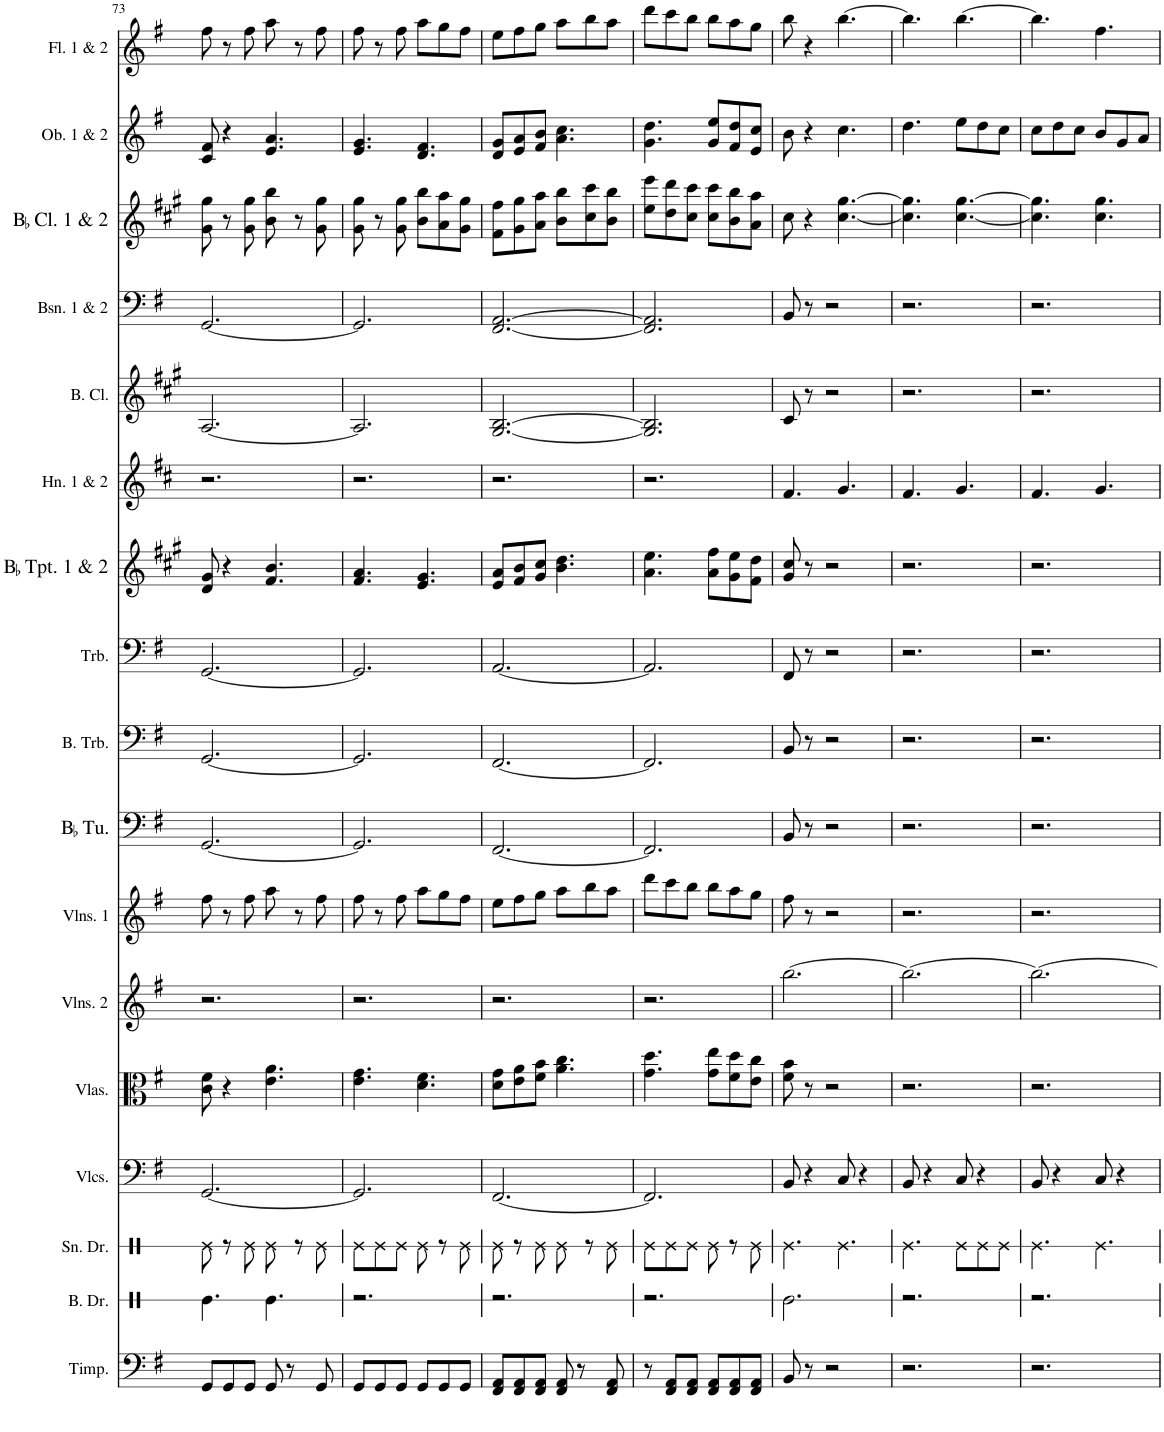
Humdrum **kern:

**kern	**kern	**kern	**kern	**kern	**kern	**kern	**kern	**kern	**kern	**kern	**kern	**kern	**kern	**kern	**kern	**kern
*part17	*part16	*part15	*part14	*part13	*part12	*part11	*part10	*part9	*part8	*part7	*part6	*part5	*part4	*part3	*part2	*part1
*staff17	*staff16	*staff15	*staff14	*staff13	*staff12	*staff11	*staff10	*staff9	*staff8	*staff7	*staff6	*staff5	*staff4	*staff3	*staff2	*staff1
*I"Timpani	*I"Bass Drum	*I"Snare Drum	*I"Violoncellos	*I"Violas	*I"Violins 2	*I"Violins 1	*I"BaccidentalFlat Tuba	*I"Bass Trombone	*I"Trombone	*I"BaccidentalFlat Trumpet 1 &amp; 2	*I"Horn 1 &amp; 2	*I"Bass Clarinet	*I"Bassoon 1 &amp; 2	*I"BaccidentalFlat Clarinet 1 &amp; 2	*I"Oboe 1 &amp; 2	*I"Flute 1 &amp; 2
*I'Timp.	*I'B. Dr.	*I'Sn. Dr.	*I'Vlcs.	*I'Vlas.	*I'Vlns. 2	*I'Vlns. 1	*I'BaccidentalFlat Tu.	*I'B. Trb.	*I'Trb.	*I'BaccidentalFlat Tpt. 1 &amp; 2	*I'Hn. 1 &amp; 2	*I'B. Cl.	*I'Bsn. 1 &amp; 2	*I'BaccidentalFlat Cl. 1 &amp; 2	*I'Ob. 1 &amp; 2	*I'Fl. 1 &amp; 2
!!LO:PB:g=z
*clefF4	*clefX	*clefX	*clefF4	*clefC3	*clefG2	*clefG2	*clefF4	*clefF4	*clefF4	*clefG2	*clefG2	*clefG2	*clefF4	*clefG2	*clefG2	*clefG2
*	*	*	*	*	*	*	*	*	*	*Trd1c2	*Trd4c7	*Trd8c14	*	*Trd1c2	*	*
*k[f#]	*k[]	*k[]	*k[f#]	*k[f#]	*k[f#]	*k[f#]	*k[f#]	*k[f#]	*k[f#]	*k[f#c#g#]	*k[f#c#]	*k[f#c#g#]	*k[f#]	*k[f#c#g#]	*k[f#]	*k[f#]
=73	=73	=73	=73	=73	=73	=73	=73	=73	=73	=73	=73	=73	=73	=73	=73	=73
8GG/L	4.Re\	8Re\	[2.GG/	8c\ 8f#\	2.r	8ff#\	[2.GG/	[2.GG/	[2.GG/	8d/ 8g#/	2.r	[2.A/	[2.GG/	8g#\ 8gg#\	8c/ 8f#/	8ff#\
8GG/	.	8r	.	4r	.	8r	.	.	.	4r	.	.	.	8r	4r	8r
8GG/J	.	8Re\	.	.	.	8ff#\	.	.	.	.	.	.	.	8g#\ 8gg#\	.	8ff#\
8GG/	4.Re\	8Re\	.	4.e\ 4.a\	.	8aa\	.	.	.	4.f#/ 4.b/	.	.	.	8b\ 8bb\	4.e/ 4.a/	8aa\
8r	.	8r	.	.	.	8r	.	.	.	.	.	.	.	8r	.	8r
8GG/	.	8Re\	.	.	.	8ff#\	.	.	.	.	.	.	.	8g#\ 8gg#\	.	8ff#\
=74	=74	=74	=74	=74	=74	=74	=74	=74	=74	=74	=74	=74	=74	=74	=74	=74
8GG/L	2.r	8Re\L	2.GG/]	4.e\ 4.g\	2.r	8ff#\	2.GG/]	2.GG/]	2.GG/]	4.f#/ 4.a/	2.r	2.A/]	2.GG/]	8g#\ 8gg#\	4.e/ 4.g/	8ff#\
8GG/	.	8Re\	.	.	.	8r	.	.	.	.	.	.	.	8r	.	8r
8GG/J	.	8Re\J	.	.	.	8ff#\	.	.	.	.	.	.	.	8g#\ 8gg#\	.	8ff#\
8GG/L	.	8Re\	.	4.d\ 4.f#\	.	8aa\L	.	.	.	4.e/ 4.g#/	.	.	.	8b\ 8bb\L	4.d/ 4.f#/	8aa\L
8GG/	.	8r	.	.	.	8gg\	.	.	.	.	.	.	.	8a\ 8aa\	.	8gg\
8GG/J	.	8Re\	.	.	.	8ff#\J	.	.	.	.	.	.	.	8g#\ 8gg#\J	.	8ff#\J
=75	=75	=75	=75	=75	=75	=75	=75	=75	=75	=75	=75	=75	=75	=75	=75	=75
8FF#/ 8AA/L	2.r	8Re\	[2.FF#/	8d\ 8g\L	2.r	8ee\L	[2.FF#/	[2.FF#/	[2.AA/	8e/ 8a/L	2.r	[2.G#/ [2.B/	[2.FF#/ [2.AA/	8f#\ 8ff#\L	8d/ 8g/L	8ee\L
8FF#/ 8AA/	.	8r	.	8e\ 8a\	.	8ff#\	.	.	.	8f#/ 8b/	.	.	.	8g#\ 8gg#\	8e/ 8a/	8ff#\
8FF#/ 8AA/J	.	8Re\	.	8f#\ 8b\J	.	8gg\J	.	.	.	8g#/ 8cc#/J	.	.	.	8a\ 8aa\J	8f#/ 8b/J	8gg\J
8FF#/ 8AA/	.	8Re\	.	4.a\ 4.cc\	.	8aa\L	.	.	.	4.b\ 4.dd\	.	.	.	8b\ 8bb\L	4.a\ 4.cc\	8aa\L
8r	.	8r	.	.	.	8bb\	.	.	.	.	.	.	.	8cc#\ 8ccc#\	.	8bb\
8FF#/ 8AA/	.	8Re\	.	.	.	8aa\J	.	.	.	.	.	.	.	8b\ 8bb\J	.	8aa\J
=76	=76	=76	=76	=76	=76	=76	=76	=76	=76	=76	=76	=76	=76	=76	=76	=76
8r	2.r	8Re\L	2.FF#/]	4.g\ 4.dd\	2.r	8ddd\L	2.FF#/]	2.FF#/]	2.AA/]	4.a\ 4.ee\	2.r	2.G#/] 2.B/]	2.FF#/] 2.AA/]	8ee\ 8eee\L	4.g\ 4.dd\	8ddd\L
8FF#/ 8AA/L	.	8Re\	.	.	.	8ccc\	.	.	.	.	.	.	.	8dd\ 8ddd\	.	8ccc\
8FF#/ 8AA/J	.	8Re\J	.	.	.	8bb\J	.	.	.	.	.	.	.	8cc#\ 8ccc#\J	.	8bb\J
8FF#/ 8AA/L	.	8Re\	.	8g\ 8ee\L	.	8bb\L	.	.	.	8a\ 8ff#\L	.	.	.	8cc#\ 8ccc#\L	8g/ 8ee/L	8bb\L
8FF#/ 8AA/	.	8r	.	8f#\ 8dd\	.	8aa\	.	.	.	8g#\ 8ee\	.	.	.	8b\ 8bb\	8f#/ 8dd/	8aa\
8FF#/ 8AA/J	.	8Re\	.	8e\ 8cc\J	.	8gg\J	.	.	.	8f#\ 8dd\J	.	.	.	8a\ 8aa\J	8e/ 8cc/J	8gg\J
=77	=77	=77	=77	=77	=77	=77	=77	=77	=77	=77	=77	=77	=77	=77	=77	=77
8BB/	2.Re\	4.Re\	8BB/	8f#\ 8b\	[2.bb\	8ff#\	8BB/	8BB/	8FF#/	8g#/ 8cc#/	4.f#/	8c#/	8BB/	8cc#\	8b\	8bb\
8r	.	.	4r	8r	.	8r	8r	8r	8r	8r	.	8r	8r	4r	4r	4r
2r	.	.	.	2r	.	2r	2r	2r	2r	2r	.	2r	2r	.	.	.
.	.	4.Re\	8C/	.	.	.	.	.	.	.	4.g/	.	.	[4.cc#\ [4.gg#\	4.cc\	[4.bb\
.	.	.	4r	.	.	.	.	.	.	.	.	.	.	.	.	.
=78	=78	=78	=78	=78	=78	=78	=78	=78	=78	=78	=78	=78	=78	=78	=78	=78
2.r	2.r	4.Re\	8BB/	2.r	2.bb\_	2.r	2.r	2.r	2.r	2.r	4.f#/	2.r	2.r	4.cc#\] 4.gg#\]	4.dd\	4.bb\]
.	.	.	4r	.	.	.	.	.	.	.	.	.	.	.	.	.
.	.	8Re\L	8C/	.	.	.	.	.	.	.	4.g/	.	.	[4.cc#\ [4.gg#\	8ee\L	[4.bb\
.	.	8Re\	4r	.	.	.	.	.	.	.	.	.	.	.	8dd\	.
.	.	8Re\J	.	.	.	.	.	.	.	.	.	.	.	.	8cc\J	.
=79	=79	=79	=79	=79	=79	=79	=79	=79	=79	=79	=79	=79	=79	=79	=79	=79
2.r	2.r	4.Re\	8BB/	2.r	2.bb\_	2.r	2.r	2.r	2.r	2.r	4.f#/	2.r	2.r	4.cc#\] 4.gg#\]	8cc\L	4.bb\]
.	.	.	4r	.	.	.	.	.	.	.	.	.	.	.	8dd\	.
.	.	.	.	.	.	.	.	.	.	.	.	.	.	.	8cc\J	.
.	.	4.Re\	8C/	.	.	.	.	.	.	.	4.g/	.	.	4.cc#\ 4.gg#\	8b/L	4.ff#\
.	.	.	4r	.	.	.	.	.	.	.	.	.	.	.	8g/	.
.	.	.	.	.	.	.	.	.	.	.	.	.	.	.	8a/J	.
=	=	=	=	=	=	=	=	=	=	=	=	=	=	=	=	=
*-	*-	*-	*-	*-	*-	*-	*-	*-	*-	*-	*-	*-	*-	*-	*-	*-
